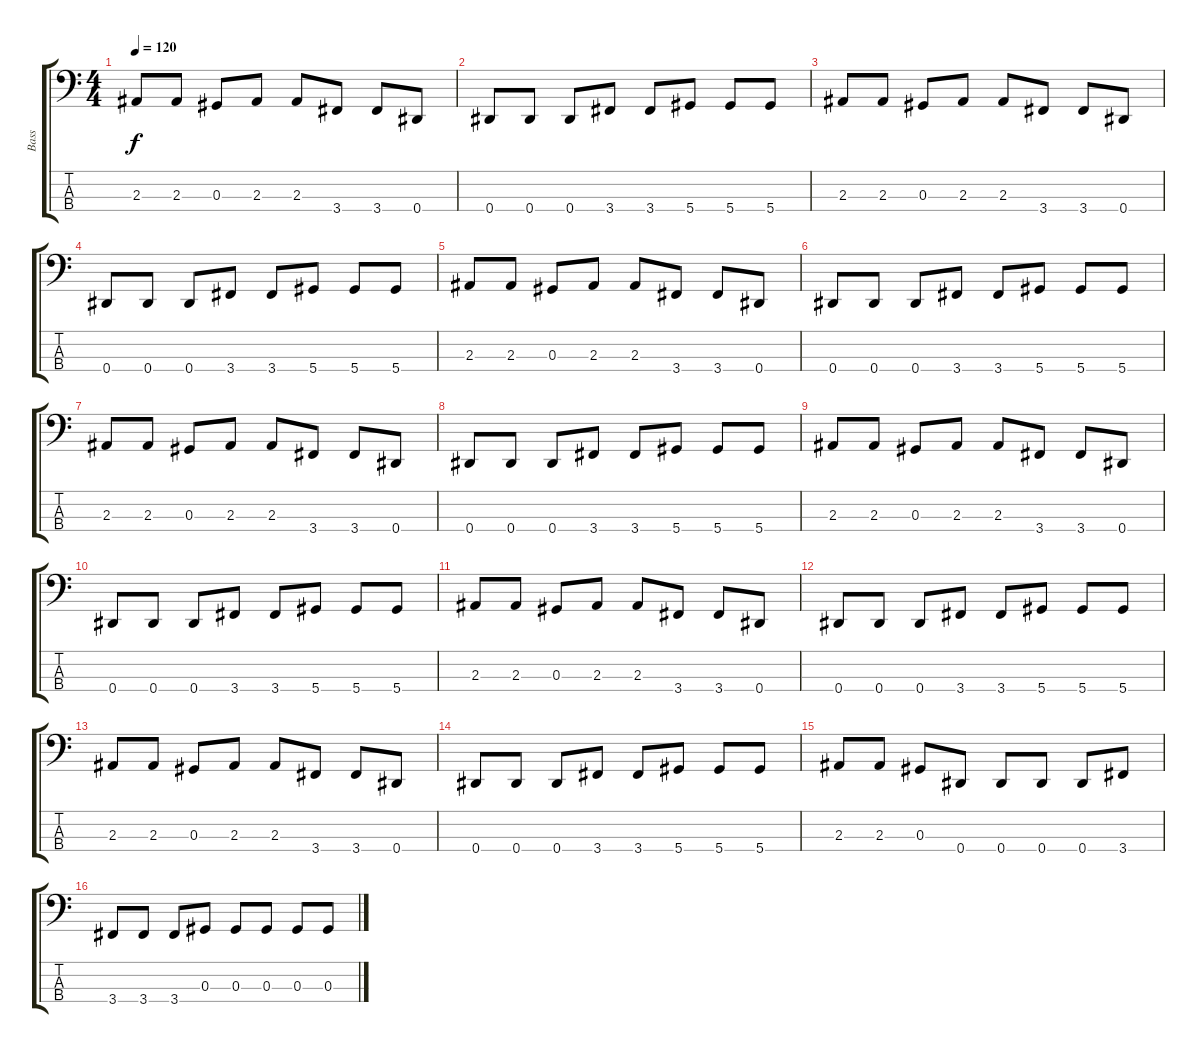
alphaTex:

\track ("Bass" "Bass") {instrument electricbassfinger}
\staff {score tabs}
\tuning (Gb2 Db2 Ab1 Eb1) {hide}
\ts (4 4)
\tempo 120
\clef f4
\ks c
2.3.8{dy f instrument electricbassfinger} 2.3.8 0.3.8 2.3.8 2.3.8 3.4.8 3.4.8 0.4.8 |
0.4.8 0.4.8 0.4.8 3.4.8 3.4.8 5.4.8 5.4.8 5.4.8 |
2.3.8 2.3.8 0.3.8 2.3.8 2.3.8 3.4.8 3.4.8 0.4.8 |
0.4.8 0.4.8 0.4.8 3.4.8 3.4.8 5.4.8 5.4.8 5.4.8 |
2.3.8 2.3.8 0.3.8 2.3.8 2.3.8 3.4.8 3.4.8 0.4.8 |
0.4.8 0.4.8 0.4.8 3.4.8 3.4.8 5.4.8 5.4.8 5.4.8 |
2.3.8 2.3.8 0.3.8 2.3.8 2.3.8 3.4.8 3.4.8 0.4.8 |
0.4.8 0.4.8 0.4.8 3.4.8 3.4.8 5.4.8 5.4.8 5.4.8 |
2.3.8 2.3.8 0.3.8 2.3.8 2.3.8 3.4.8 3.4.8 0.4.8 |
0.4.8 0.4.8 0.4.8 3.4.8 3.4.8 5.4.8 5.4.8 5.4.8 |
2.3.8 2.3.8 0.3.8 2.3.8 2.3.8 3.4.8 3.4.8 0.4.8 |
0.4.8 0.4.8 0.4.8 3.4.8 3.4.8 5.4.8 5.4.8 5.4.8 |
2.3.8 2.3.8 0.3.8 2.3.8 2.3.8 3.4.8 3.4.8 0.4.8 |
0.4.8 0.4.8 0.4.8 3.4.8 3.4.8 5.4.8 5.4.8 5.4.8 |
2.3.8 2.3.8 0.3.8 0.4.8 0.4.8 0.4.8 0.4.8 3.4.8 |
3.4.8 3.4.8 3.4.8 0.3.8 0.3.8 0.3.8 0.3.8 0.3.8
